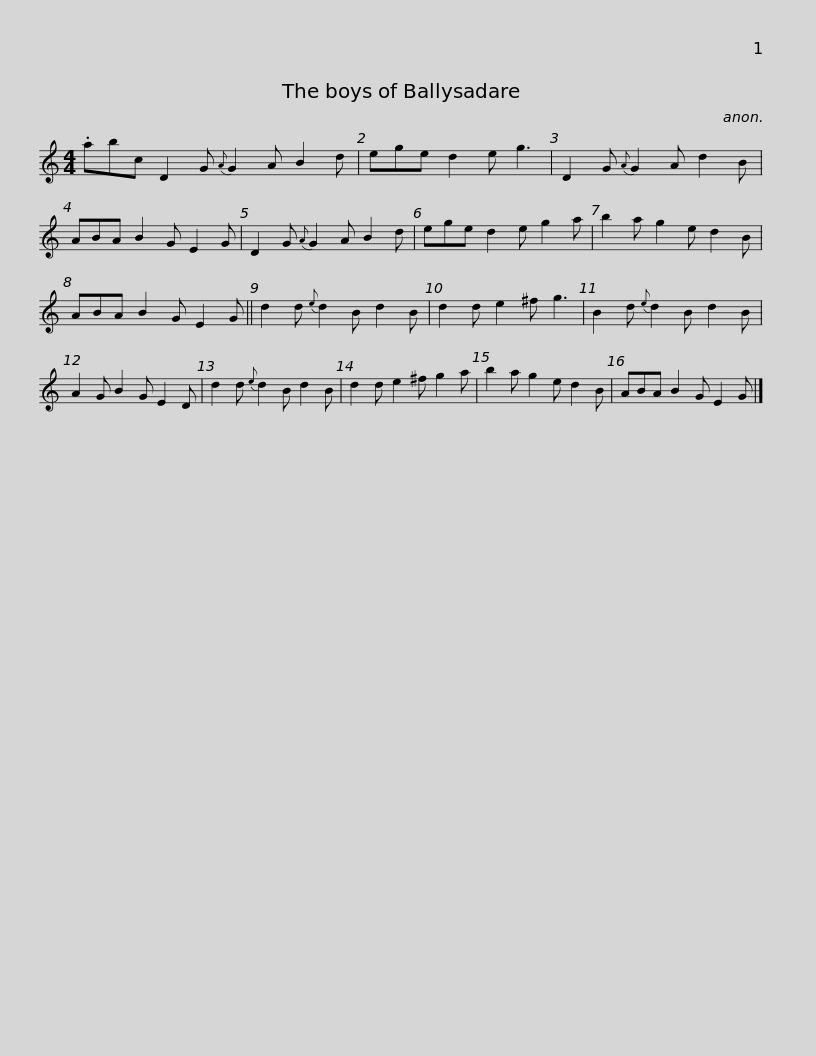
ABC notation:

X:1
L:1/8
M:4/4
I:linebreak $
K:C
V:1 treble
V:1
 .abc D2 G{A} G2 A B2 d | ege d2 e g3 | D2 G{A} G2 A d2 B | ABA B2 G E2 G | D2 G{A} G2 A B2 d |$ %5
 ege d2 e g2 a | b2 a g2 e d2 B | ABA B2 G E2 G || d2 d{e} d2 B d2 B | d2 d e2 ^f g3 | %10
 B2 d{e} d2 B d2 B |$ A2 G B2 G E2 D | d2 d{e} d2 B d2 B | d2 d e2 ^f g2 a | b2 a g2 e d2 B | %15
 ABA B2 G E2 G |] %16
